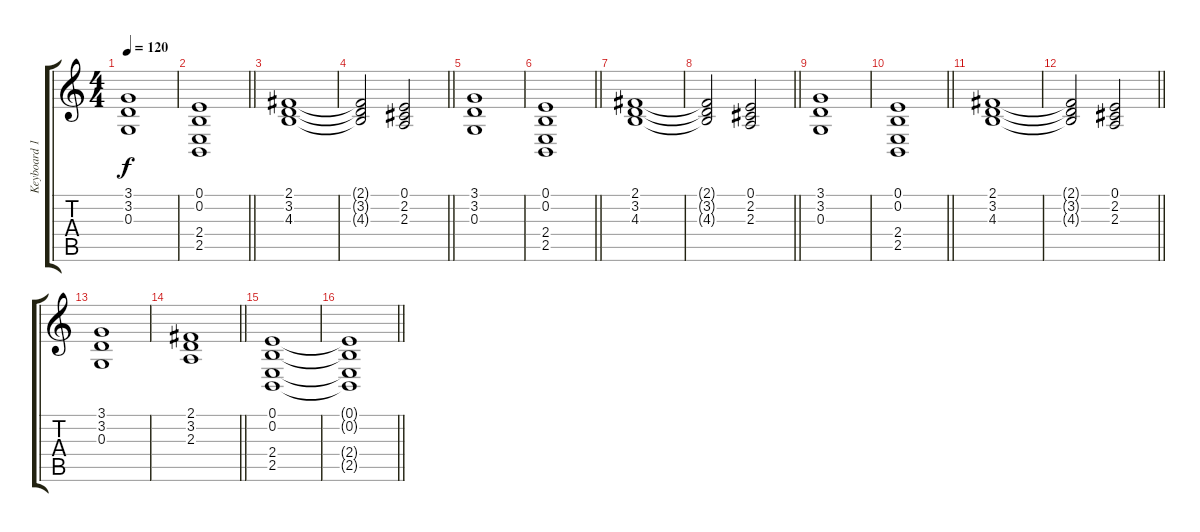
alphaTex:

\track ("Keyboard 1" "Keyboard 1") {instrument electricpiano1}
\staff {score tabs}
\tuning (E4 B3 G3 D3 A2 E2) {hide}
\ts (4 4)
\tempo 120
\clef g2
\ks c
(3.1 3.2 0.3).1{dy f} |
\barLineRight lightlight
(0.1 0.2 2.4 2.5).1 |
(2.1 3.2 4.3).1 |
\barLineRight lightlight
(2.1{t} 3.2{t} 4.3{t}).2 (0.1 2.2 2.3).2 |
(3.1 3.2 0.3).1 |
\barLineRight lightlight
(0.1 0.2 2.4 2.5).1 |
(2.1 3.2 4.3).1 |
\barLineRight lightlight
(2.1{t} 3.2{t} 4.3{t}).2 (0.1 2.2 2.3).2 |
(3.1 3.2 0.3).1 |
\barLineRight lightlight
(0.1 0.2 2.4 2.5).1 |
(2.1 3.2 4.3).1 |
\barLineRight lightlight
(2.1{t} 3.2{t} 4.3{t}).2 (0.1 2.2 2.3).2 |
(3.1 3.2 0.3).1 |
\barLineRight lightlight
(2.1 3.2 2.3).1 |
(0.1 0.2 2.4 2.5).1{volume 12} |
\barLineRight lightlight
(0.1{t} 0.2{t} 2.4{t} 2.5{t}).1
